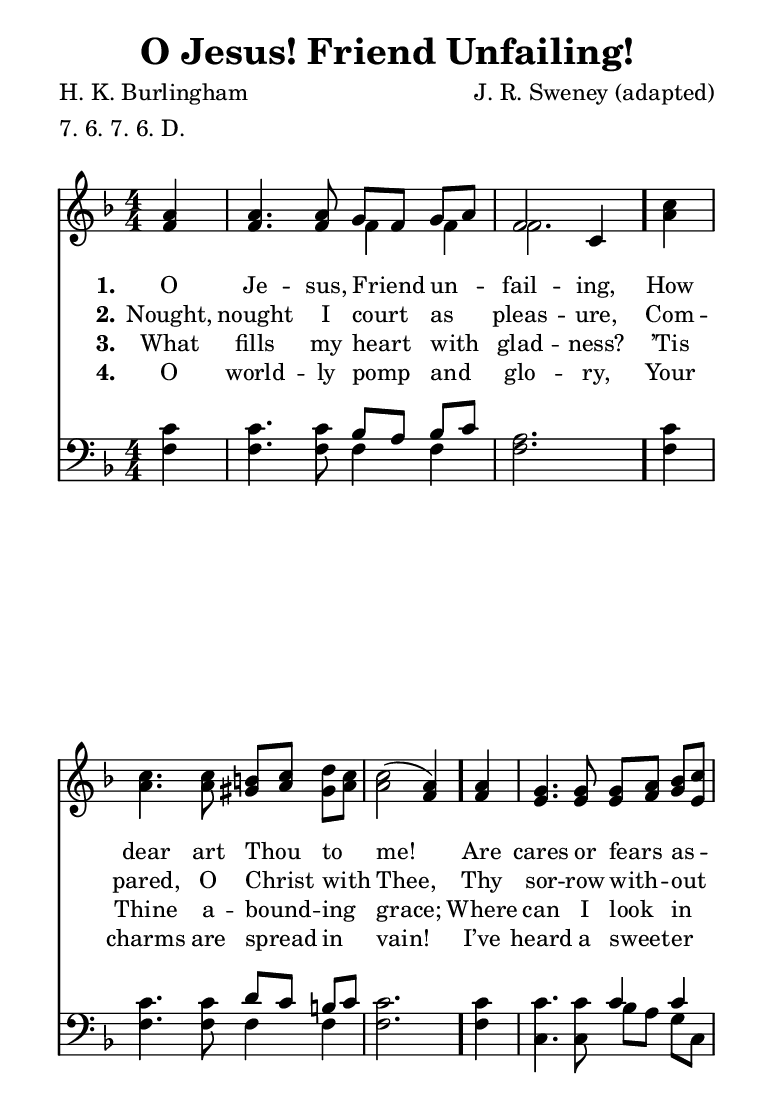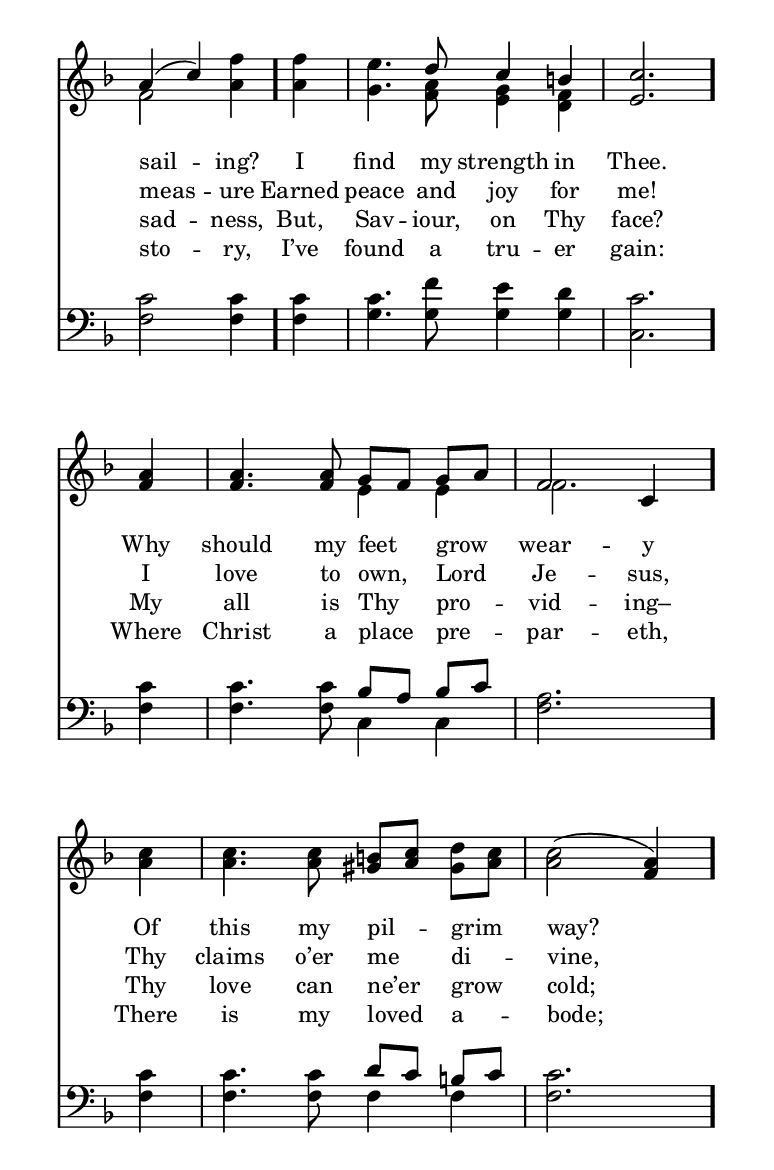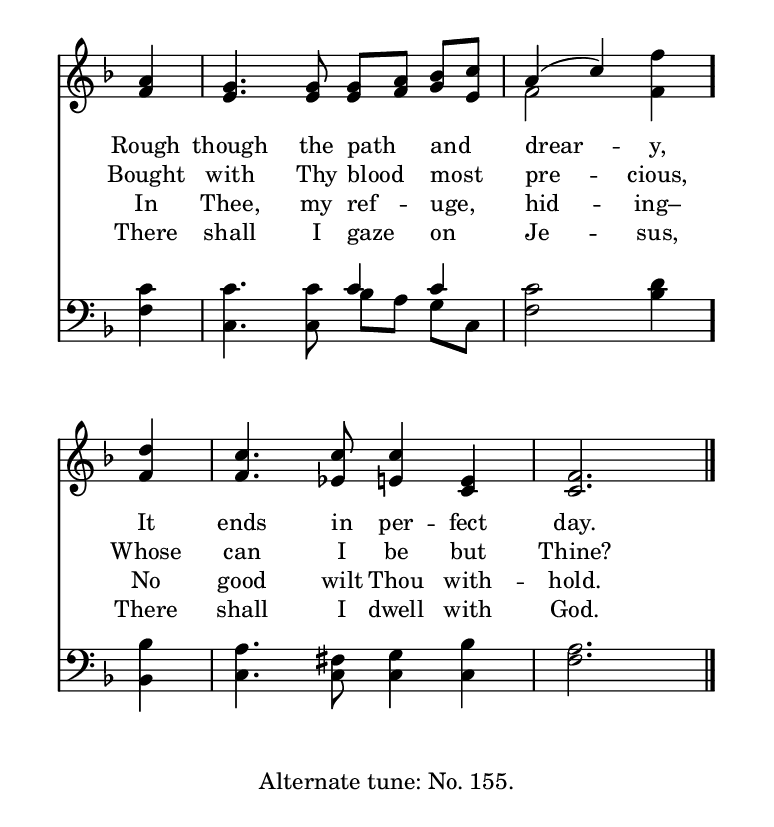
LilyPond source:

\include "common/global.ily"
\paper {
  \include "common/paper.ily"
}

\header{
  hymnnumber = "182"
  title = "O Jesus! Friend Unfailing!"
  tunename = "Joyful Pilgrims"
  meter = "7. 6. 7. 6. D."
  poet = "H. K. Burlingham"
  composer = "J. R. Sweney (adapted)"
  %copyright = ""
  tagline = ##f
}

global = {
  \include "common/overrides.ily"
  \override Staff.TimeSignature.style = #'numbered
  \time 4/4
  \override Score.MetronomeMark.transparent = ##t % hide all fermata changes too
  \tempo 4=80
  \key f \major
  \partial 4
  \autoBeamOff
}

notesSoprano = {
\global
\relative c'' {

  a4 | a4. a8 g[ f] g[ a] | f2 c4
  c'4 | c4. c8 b[ c] d[ c] | c2( a4)
  a4 | g4. g8 g[ a] bes[ c] | a4( c) f
  f4 | e4. d8 c4 b | c2.
  a4 | a4. a8 g[ f] g[ a] | f2 c4
  c'4 | c4. c8 b[ c] d[ c] | c2( a4)
  a4 | g4. g8 g[ a] bes[ c] | a4( c) f
  d4 | c4. c8 c4 e, | f2.

  \bar "|."

}
}

notesAlto = {
\global
\relative e' {

  f4 | f4. f8 f4 f | f2. % instead of f2 f4, avoid overlap
  a4 | a4. a8 gis[ a] gis[ a] | a2( f4)
  f4 | e4. e8 e[ f] g[ e] | f2 a4
  a4 | g4. << f8 a >> << e4 g >> << d f >> | e2.
  f4 | f4. f8 e4 e | f2. % instead of f2 f4, avoid overlap
  a4 | a4. a8 gis[ a] gis[ a] | a2( f4)
  f4 | e4. e8 e[ f] g[ e] | f2 f4
  f4 | f4. ees8 e4 c | c2.

}
}

notesTenor = {
\global
\relative a {

  c4 | c4. c8 bes[ a] bes[ c] | a2.
  c4 | c4. c8 d[ c] b[ c] | c2.
  c4 | c4. c8 c4 c | c2 c4
  c4 | c4. f8 e4 d | c2.
  c4 | c4. c8 bes[ a] bes[ c] | a2.
  c4 | c4. c8 d[ c] b[ c] | c2.
  c4 | c4. c8 c4 c | c2 d4
  bes4 | a4. fis8 g4 bes | a2.

}
}

notesBass = {
\global
\relative f {

  f4 | f4. f8 f4 f | f2.
  f4 | f4. f8 f4 f | f2.
  f4 | c4. c8 bes'8[ a] g[ c,] | f2 f4
  f4 | g4. g8 g4 g | c,2.
  f4 | f4. f8 c4 c | f2.
  f4 | f4. f8 f4 f | f2.
  f4 | c4. c8 bes'8[ a] g[ c,] | f2 bes4
  bes,4 | c4. c8 c4 c | f2.

}
}

wordsA = \lyricmode {
\set stanza = "1."

O Je -- sus, Friend un -- fail -- ing, \bar "."
How dear art Thou to me! \bar "."
Are cares or fears as -- sail -- ing? \bar "."
I find my strength in Thee. \bar "."
Why should my feet grow wear -- y \bar "."
Of this my pil -- grim way? \bar "."
Rough though the path and drear -- y, \bar "."
It ends in per -- fect day. \bar "."

}

wordsB = \lyricmode {
\set stanza = "2."

Nought, nought I court as pleas -- ure,
Com -- pared, O Christ with Thee,
Thy sor -- row with -- out meas -- ure
Earned peace and joy for me!
I love to own, Lord Je -- sus,
Thy claims o’er me di -- vine,
Bought with Thy blood most pre -- cious,
Whose can I be but Thine?

}

wordsC = \lyricmode {
\set stanza = "3."

What fills my heart with glad -- ness?
’Tis Thine a -- bound -- ing grace;
Where can I look in sad -- ness,
But, Sav -- iour, on Thy face?
My all is Thy pro -- vid -- ing–
Thy love can ne’er grow cold;
In Thee, my ref -- uge, hid -- ing–
No good wilt Thou with -- hold.

}

wordsD = \lyricmode {
\set stanza = "4."

O world -- ly pomp and glo -- ry,
Your charms are spread in vain!
I’ve heard a sweet -- er sto -- ry,
I’ve found a tru -- er gain:
Where Christ a place pre -- par -- eth,
There is my loved a -- bode;
There shall I gaze on Je -- sus,
There shall I dwell with God.

}

\score {
  \context ChoirStaff <<
    \context Staff = upper <<
      \set ChoirStaff.systemStartDelimiter = #'SystemStartBar
      \set ChoirStaff.printPartCombineTexts = ##f
      \partcombine #'(2 . 9) \notesSoprano \notesAlto
      \context NullVoice = sopranos { \voiceOne << \notesSoprano >> }
      \context NullVoice = altos { \voiceTwo << \notesAlto >> }
      \context Lyrics = one   \lyricsto sopranos \wordsA
      \context Lyrics = two   \lyricsto sopranos \wordsB
      \context Lyrics = three \lyricsto sopranos \wordsC
      \context Lyrics = four  \lyricsto sopranos \wordsD
    >>
    \context Staff = men <<
      \clef bass
      \set ChoirStaff.printPartCombineTexts = ##f
      \partcombine #'(2 . 9) \notesTenor \notesBass
      \context NullVoice = tenors { \voiceOne << \notesTenor >> }
      \context NullVoice = basses { \voiceTwo << \notesBass >> }
    >>
  >>
  \layout {
    \include "common/layout.ily"
  }
  \midi{
    \include "common/midi.ily"
  }
}

\noPageBreak \markup { \vspace #2 \fill-line { \raise #2 \line { Alternate tune: No. 155. } } }

\version "2.19.49"  % necessary for upgrading to future LilyPond versions.

% vi:set et ts=2 sw=2 ai nocindent syntax=lilypond:
